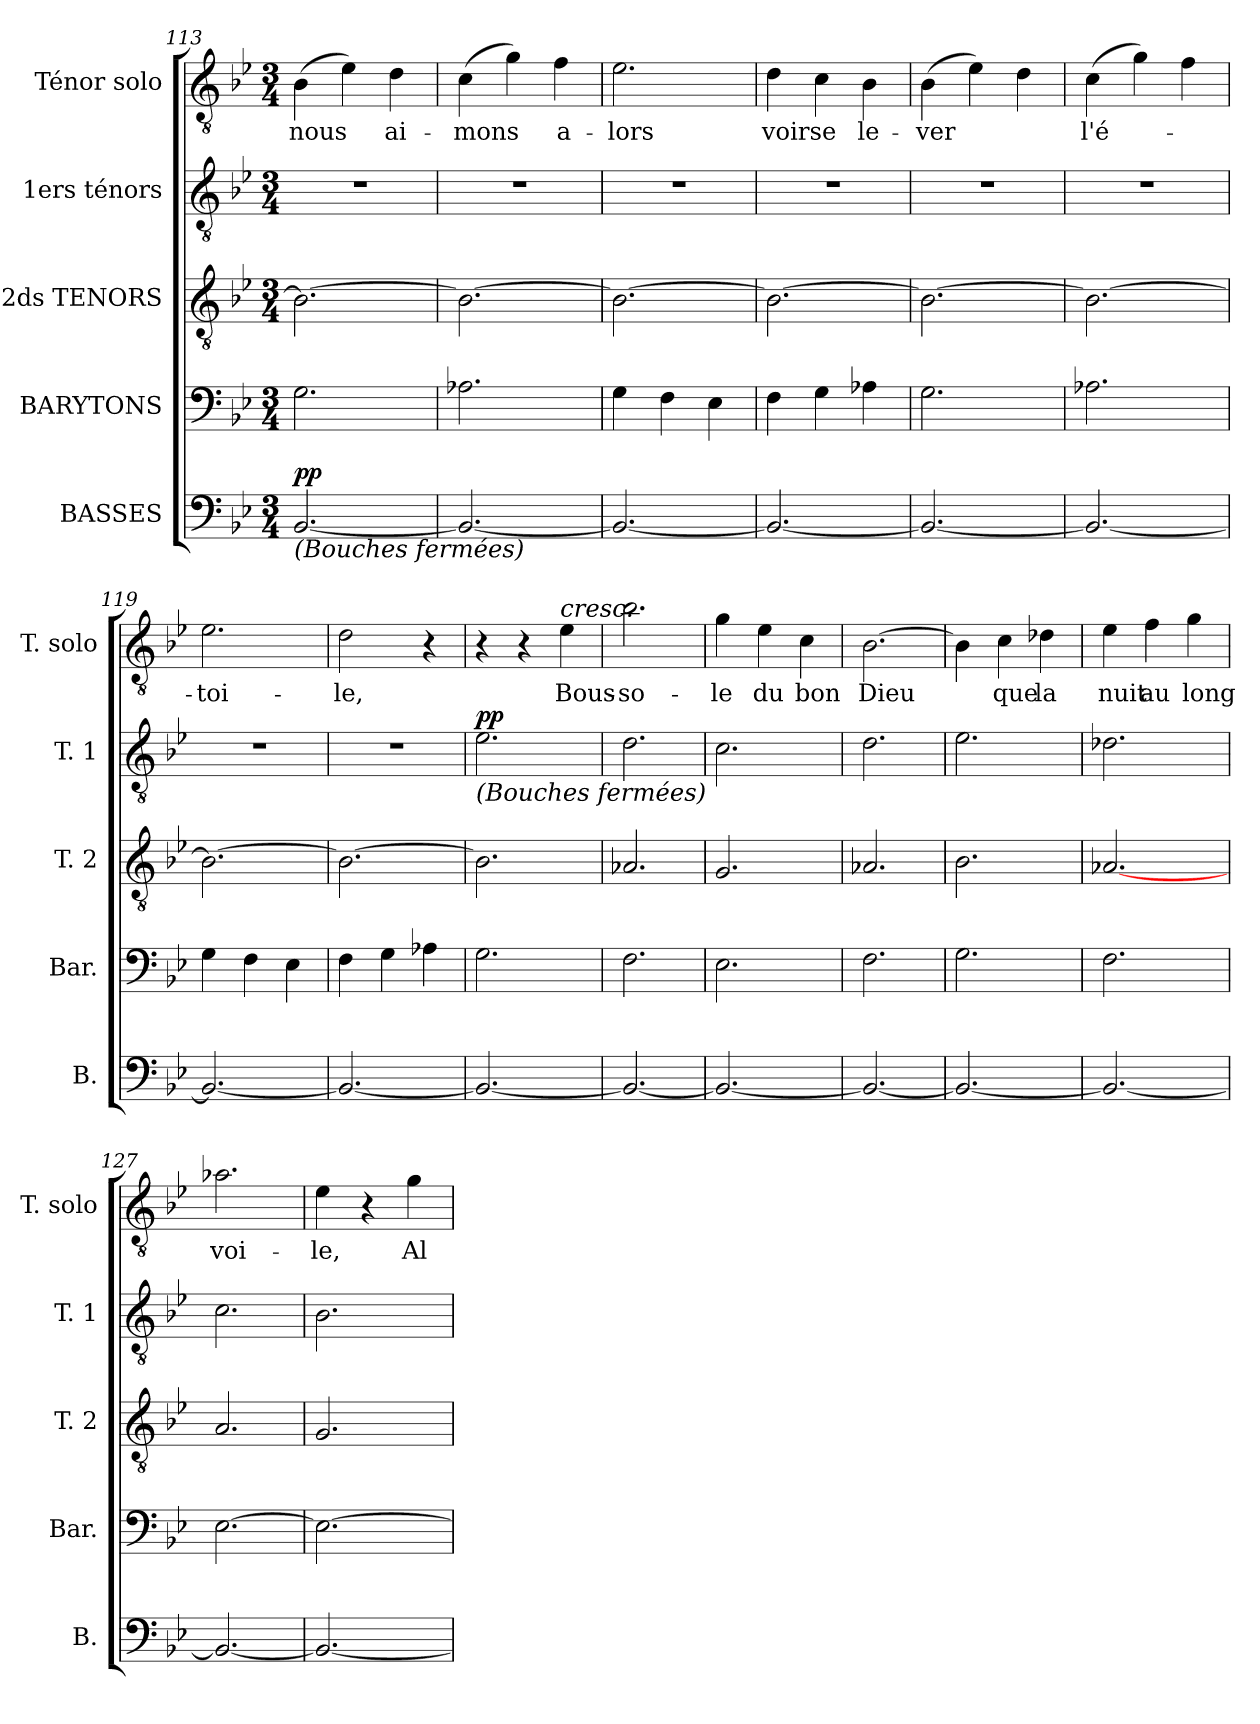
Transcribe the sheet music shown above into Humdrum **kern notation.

**kern	**dynam	**kern	**kern	**kern	**dynam	**kern	**text
*part5	*part5	*part4	*part3	*part2	*part2	*part1	*part1
*staff5	*staff5	*staff4	*staff3	*staff2	*staff2	*staff1	*staff1
*I"BASSES	*	*I"BARYTONS	*I"2ds TENORS	*I"1ers ténors	*	*I"Ténor solo	*
*I'B.	*	*I'Bar.	*I'T. 2	*I'T. 1	*	*I'T. solo	*
*clefF4	*	*clefF4	*clefGv2	*clefGv2	*	*clefGv2	*
*k[b-e-]	*	*k[b-e-]	*k[b-e-]	*k[b-e-]	*	*k[b-e-]	*
*B-:	*	*B-:	*B-:	*B-:	*	*B-:	*
*M3/4	*	*M3/4	*M3/4	*M3/4	*	*M3/4	*
=113	=113	=113	=113	=113	=113	=113	=113
!LO:TX:b:i:t=(Bouches fermées)	!	!	!	!	!	!	!
!	!LO:DY:a	!	!	!	!	!	!LO:LY:b
[2.BB-/	pp	2.G\	2.B-\_	2.r	.	(>4B-\	nous
.	.	.	.	.	.	4e-\)	.
!	!	!	!	!	!	!	!LO:LY:b
.	.	.	.	.	.	4d\	ai-
=114	=114	=114	=114	=114	=114	=114	=114
!	!	!	!	!	!	!	!LO:LY:b
2.BB-/_	.	2.A-X\	2.B-\_	2.r	.	(>4c\	-mons
.	.	.	.	.	.	4g\)	.
!	!	!	!	!	!	!	!LO:LY:b
.	.	.	.	.	.	4f\	a-
=115	=115	=115	=115	=115	=115	=115	=115
!	!	!	!	!	!	!	!LO:LY:b
2.BB-/_	.	4G\	2.B-\_	2.r	.	2.e-\	-lors
.	.	4F\	.	.	.	.	.
.	.	4E-\	.	.	.	.	.
!!LO:PB:g=z
=116	=116	=116	=116	=116	=116	=116	=116
!	!	!	!	!	!	!	!LO:LY:b
2.BB-/_	.	4F\	2.B-\_	2.r	.	4d\	voir
!	!	!	!	!	!	!	!LO:LY:b
.	.	4G\	.	.	.	4c\	se
!	!	!	!	!	!	!	!LO:LY:b
.	.	4A-X\	.	.	.	4B-\	le-
=117	=117	=117	=117	=117	=117	=117	=117
!	!	!	!	!	!	!	!LO:LY:b
2.BB-/_	.	2.G\	2.B-\_	2.r	.	(>4B-\	-ver
.	.	.	.	.	.	4e-\)	.
.	.	.	.	.	.	4d\	.
=118	=118	=118	=118	=118	=118	=118	=118
!	!	!	!	!	!	!	!LO:LY:b
2.BB-/_	.	2.A-X\	2.B-\_	2.r	.	(>4c\	l'é-
.	.	.	.	.	.	4g\)	.
.	.	.	.	.	.	4f\	.
=119	=119	=119	=119	=119	=119	=119	=119
!	!	!	!	!	!	!	!LO:LY:b
2.BB-/_	.	4G\	2.B-\_	2.r	.	2.e-\	-toi-
.	.	4F\	.	.	.	.	.
.	.	4E-\	.	.	.	.	.
=120	=120	=120	=120	=120	=120	=120	=120
!	!	!	!	!	!	!	!LO:LY:b
2.BB-/_	.	4F\	2.B-\_	2.r	.	2d\	-le,
.	.	4G\	.	.	.	.	.
.	.	4A-X\	.	.	.	4r	.
=121	=121	=121	=121	=121	=121	=121	=121
!	!	!	!	!LO:TX:b:i:t=(Bouches fermées)	!	!	!
!	!	!	!	!	!LO:DY:a	!	!
2.BB-/_	.	2.G\	2.B-\]	2.e-\	pp	4r	.
.	.	.	.	.	.	4r	.
!	!	!	!	!	!	!LO:TX:a:i:t=cresc.	!
!	!	!	!	!	!	!	!LO:LY:b
.	.	.	.	.	.	4e-\	Bous-
=122	=122	=122	=122	=122	=122	=122	=122
!	!	!	!	!	!	!	!LO:LY:b
2.BB-/_	.	2.F\	2.A-X/	2.d\	.	2.b-\	-so-
!!LO:LB:g=z
=123	=123	=123	=123	=123	=123	=123	=123
!	!	!	!	!	!	!	!LO:LY:b
2.BB-/_	.	2.E-\	2.G/	2.c\	.	4g\	-le
!	!	!	!	!	!	!	!LO:LY:b
.	.	.	.	.	.	4e-\	du
!	!	!	!	!	!	!	!LO:LY:b
.	.	.	.	.	.	4c\	bon
=124	=124	=124	=124	=124	=124	=124	=124
!	!	!	!	!	!	!	!LO:LY:b
2.BB-/_	.	2.F\	2.A-X/	2.d\	.	[2.B-\	Dieu
=125	=125	=125	=125	=125	=125	=125	=125
2.BB-/_	.	2.G\	2.B-\	2.e-\	.	4B-\]	.
!	!	!	!	!	!	!	!LO:LY:b
.	.	.	.	.	.	4c\	que
!	!	!	!	!	!	!	!LO:LY:b
.	.	.	.	.	.	4d-X\	la
=126	=126	=126	=126	=126	=126	=126	=126
!	!	!	!	!	!	!	!LO:LY:b
2.BB-/_	.	2.F\	[2.A-X/	2.d-X\	.	4e-\	nuit
!	!	!	!	!	!	!	!LO:LY:b
.	.	.	.	.	.	4f\	au
!	!	!	!	!	!	!	!LO:LY:b
.	.	.	.	.	.	4g\	long
=127	=127	=127	=127	=127	=127	=127	=127
!	!	!	!	!	!	!	!LO:LY:b
2.BB-/_	.	[2.E-\	2.A/	2.c\	.	2.a-X\	voi-
=128	=128	=128	=128	=128	=128	=128	=128
!	!	!	!	!	!	!	!LO:LY:b
2.BB-/_	.	2.E-\_	2.G/	2.B-\	.	4e-\	-le,
.	.	.	.	.	.	4r	.
!	!	!	!	!	!	!	!LO:LY:b
.	.	.	.	.	.	4g\	Al-
=	=	=	=	=	=	=	=
*-	*-	*-	*-	*-	*-	*-	*-
